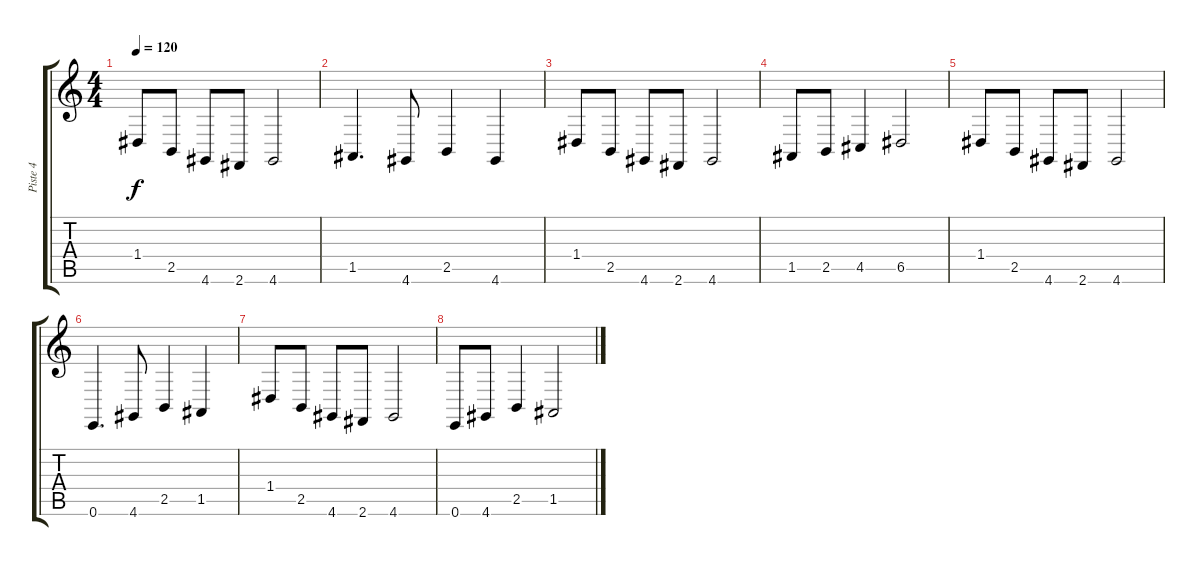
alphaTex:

\track ("Piste 4" "Piste 4") {instrument drawbarorgan}
\staff {score tabs}
\tuning (E4 B3 G3 D3 A2 E2) {hide}
\ts (4 4)
\tempo 120
\clef g2
\ks c
1.4.8{dy f} 2.5.8 4.6.8 2.6.8 4.6.2 |
1.5.4{d} 4.6.8 2.5.4 4.6.4 |
1.4.8 2.5.8 4.6.8 2.6.8 4.6.2 |
1.5.8 2.5.8 4.5.4 6.5.2 |
1.4.8 2.5.8 4.6.8 2.6.8 4.6.2 |
0.6.4{d} 4.6.8 2.5.4 1.5.4 |
1.4.8 2.5.8 4.6.8 2.6.8 4.6.2 |
0.6.8 4.6.8 2.5.4 1.5.2
